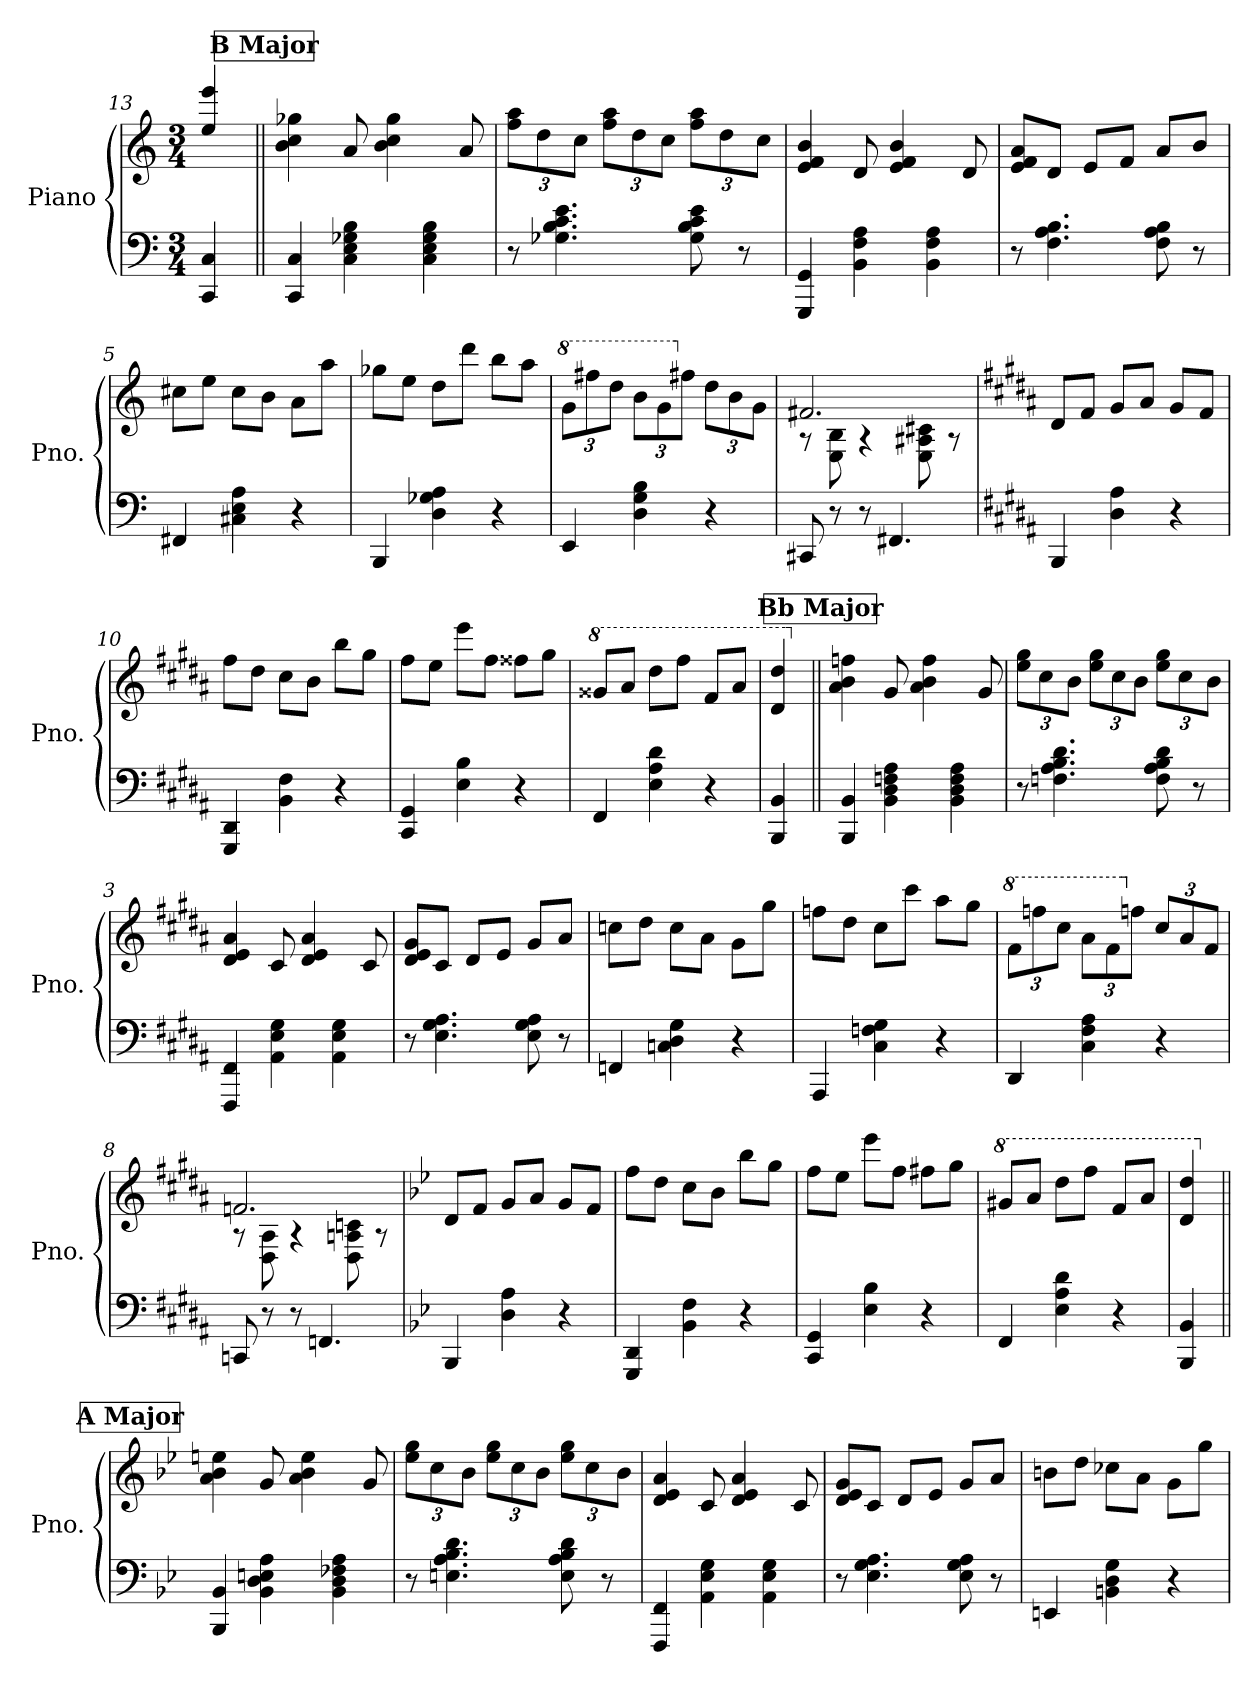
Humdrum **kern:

**kern	**kern
*part1	*part1
*staff2	*staff1
*I"Piano	*
*I'Pno.	*
*clefF4	*clefG2
*k[]	*k[]
*M3/4	*M3/4
=13	=13
4CC/ 4C/	4ee/ 4eee/
!!LO:LB:g=z
!!LO:REH:place=s1:a:B:fs=14:t=B Major
=1||	=1||
4CC/ 4C/	4b\ 4cc\ 4gg-X\
4C\ 4E\ 4G-X\ 4B\	8a/
.	4b\ 4cc\ 4gg-\
4C\ 4E\ 4G-\ 4B\	.
.	8a/
=2	=2
*	*Xbrackettup
8r	12ff\ 12aa\L
.	12dd\
4.G-X\ 4.B\ 4.c\ 4.e\	.
.	12cc\J
.	12ff\ 12aa\L
.	12dd\
.	12cc\J
8G-\ 8B\ 8c\ 8e\	12ff\ 12aa\L
.	12dd\
8r	.
.	12cc\J
=3	=3
4GGG/ 4GG/	4e/ 4f/ 4b/
4BB\ 4F\ 4A\	8d/
.	4e/ 4f/ 4b/
4BB\ 4F\ 4A\	.
.	8d/
=4	=4
8r	8e/ 8f/ 8a/L
4.F\ 4.A\ 4.B\	8d/J
.	8e/L
.	8f/J
8F\ 8A\ 8B\	8a/L
8r	8b/J
!!LO:LB:g=z
=5	=5
4FF#X/	8cc#X\L
.	8ee\J
4C#X\ 4E\ 4A\	8cc#\L
.	8b\J
4r	8a\L
.	8aa\J
=6	=6
4BBB/	8gg-X\L
.	8ee\J
4D\ 4G-X\ 4A\	8dd\L
.	8ddd\J
4r	8bb\L
.	8aa\J
=7	=7
*	*8va
4EE/	12gg\L
.	12fff#X\
.	12ddd\J
4D\ 4G\ 4B\	12bb\L
.	12gg\
*	*X8va
.	12ff#X\J
4r	12dd\L
.	12b\
.	12g\J
=8	=8
*	*^
8CC#X/	2.f#X/	8r
8r	.	8E\ 8B\
8r	.	4r
4.FF#X/	.	.
.	.	8E\ 8A#X\ 8c#X\
.	.	8r
*	*v	*v
!!LO:PB:g=z
=9	=9
*k[f#c#g#d#a#]	*k[f#c#g#d#a#]
4BBB/	8d#/L
.	8f#/J
4D#\ 4A#\	8g#/L
.	8a#/J
4r	8g#/L
.	8f#/J
=10	=10
4GGG#/ 4DD#/	8ff#\L
.	8dd#\J
4BB\ 4F#\	8cc#\L
.	8b\J
4r	8bb\L
.	8gg#\J
=11	=11
4CC#/ 4GG#/	8ff#\L
.	8ee\J
4E\ 4B\	8eee\L
.	8ff#\J
4r	8ff##X\L
.	8gg#\J
=12	=12
*	*8va
4FF#/	8gg##X/L
.	8aa#/J
4E\ 4A#\ 4d#\	8ddd#\L
.	8fff#\J
4r	8ff#/L
.	8aa#/J
=13	=13
4BBB/ 4BB/	4dd#/ 4ddd#/
!!LO:LB:g=z
!!LO:REH:place=s1:a:B:fs=14:t=Bb Major
=1||	=1||
*	*X8va
4BBB/ 4BB/	4a#\ 4b\ 4ffn\
4BB\ 4D#\ 4Fn\ 4A#\	8g#/
.	4a#\ 4b\ 4ff\
4BB\ 4D#\ 4F\ 4A#\	.
.	8g#/
=2	=2
8r	12ee\ 12gg#\L
.	12cc#\
4.Fn\ 4.A#\ 4.B\ 4.d#\	.
.	12b\J
.	12ee\ 12gg#\L
.	12cc#\
.	12b\J
8F\ 8A#\ 8B\ 8d#\	12ee\ 12gg#\L
.	12cc#\
8r	.
.	12b\J
=3	=3
4FFF#/ 4FF#/	4d#/ 4e/ 4a#/
4AA#\ 4E\ 4G#\	8c#/
.	4d#/ 4e/ 4a#/
4AA#\ 4E\ 4G#\	.
.	8c#/
=4	=4
8r	8d#/ 8e/ 8g#/L
4.E\ 4.G#\ 4.A#\	8c#/J
.	8d#/L
.	8e/J
8E\ 8G#\ 8A#\	8g#/L
8r	8a#/J
!!LO:LB:g=z
=5	=5
4FFn/	8ccn\L
.	8dd#\J
4Cn\ 4D#\ 4G#\	8cc\L
.	8a#\J
4r	8g#\L
.	8gg#\J
=6	=6
4AAA#/	8ffn\L
.	8dd#\J
4C#\ 4Fn\ 4G#\	8cc#\L
.	8ccc#\J
4r	8aa#\L
.	8gg#\J
=7	=7
*	*8va
4DD#/	12ff#\L
.	12fffn\
.	12ccc#\J
4C#\ 4F#\ 4A#\	12aa#\L
.	12ff#\
*	*X8va
.	12ffn\J
4r	12cc#/L
.	12a#/
.	12f#/J
=8	=8
*	*^
8CCn/	2.fn/	8r
8r	.	8D#\ 8A#\
8r	.	4r
4.FFn/	.	.
.	.	8D#\ 8An\ 8cn\
.	.	8r
*	*v	*v
!!LO:LB:g=z
=9	=9
*k[b-e-]	*k[b-e-]
4BBB-/	8d/L
.	8f/J
4D\ 4A\	8g/L
.	8a/J
4r	8g/L
.	8f/J
=10	=10
4GGG/ 4DD/	8ff\L
.	8dd\J
4BB-\ 4F\	8cc\L
.	8b-\J
4r	8bb-\L
.	8gg\J
=11	=11
4CC/ 4GG/	8ff\L
.	8ee-\J
4E-\ 4B-\	8eee-\L
.	8ff\J
4r	8ff#X\L
.	8gg\J
=12	=12
*	*8va
4FF/	8gg#X/L
.	8aa/J
4E-\ 4A\ 4d\	8ddd\L
.	8fff\J
4r	8ff/L
.	8aa/J
=13	=13
4BBB-/ 4BB-/	4dd/ 4ddd/
!!LO:LB:g=z
!!LO:REH:place=s1:a:B:fs=14:t=A Major
=1||	=1||
*	*X8va
4BBB-/ 4BB-/	4a\ 4b-\ 4een\
4BB-\ 4D\ 4En\ 4A\	8g/
.	4a\ 4b-\ 4ee\
4BB-\ 4D\ 4F-X\ 4A\	.
.	8g/
=2	=2
8r	12ee-\ 12gg\L
.	12cc\
4.En\ 4.A\ 4.B-\ 4.d\	.
.	12b-\J
.	12ee-\ 12gg\L
.	12cc\
.	12b-\J
8E\ 8A\ 8B-\ 8d\	12ee-\ 12gg\L
.	12cc\
8r	.
.	12b-\J
=3	=3
4FFF/ 4FF/	4d/ 4e-/ 4a/
4AA\ 4E-\ 4G\	8c/
.	4d/ 4e-/ 4a/
4AA\ 4E-\ 4G\	.
.	8c/
=4	=4
8r	8d/ 8e-/ 8g/L
4.E-\ 4.G\ 4.A\	8c/J
.	8d/L
.	8e-/J
8E-\ 8G\ 8A\	8g/L
8r	8a/J
!!LO:LB:g=z
=5	=5
4EEn/	8bn\L
.	8dd\J
4BBn\ 4D\ 4G\	8cc-X\L
.	8a\J
4r	8g\L
.	8gg\J
=	=
*-	*-
